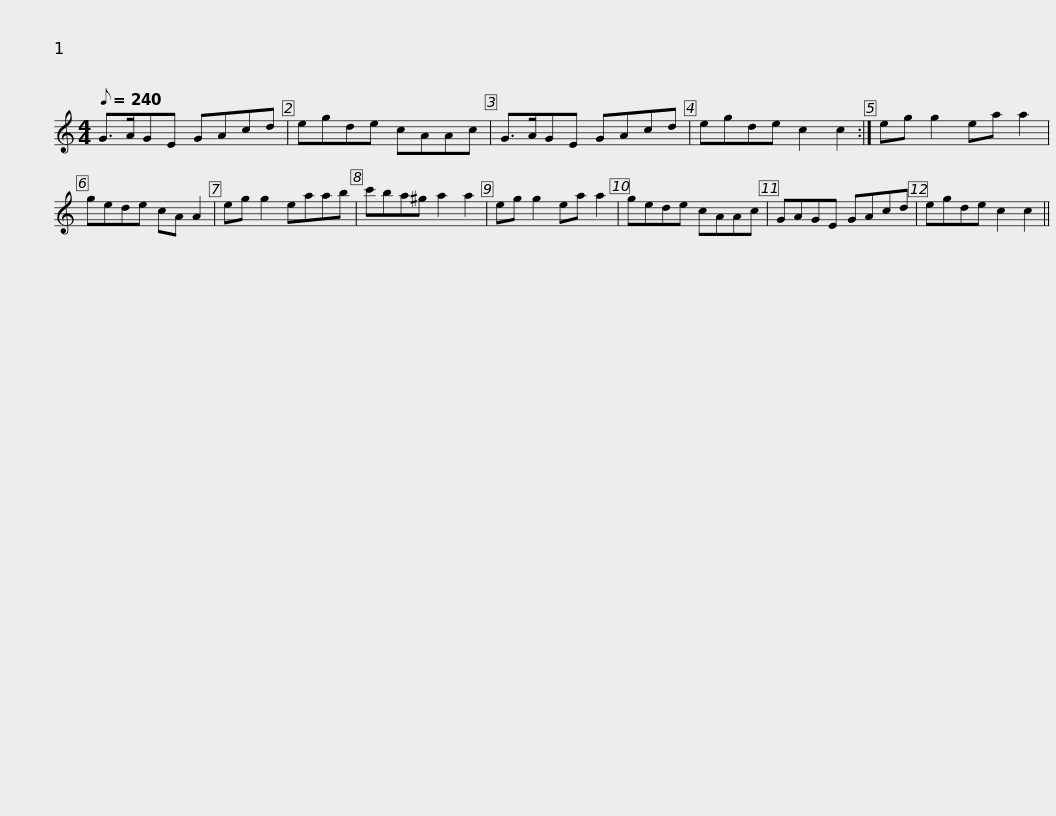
X:1
L:1/8
Q:1/8=240
M:4/4
I:linebreak $
K:C
V:1 treble
V:1
 G>AGE GAcd | egde cAAc | G>AGE GAcd | egde c2 c2 :| eg g2 ea a2 | %5
 gede cA A2 |$ eg g2 eaab | c'ba^g a2 a2 | eg g2 ea a2 | gede cAAc | %10
 GAGE GAcd | egde c2 c2 || %12
